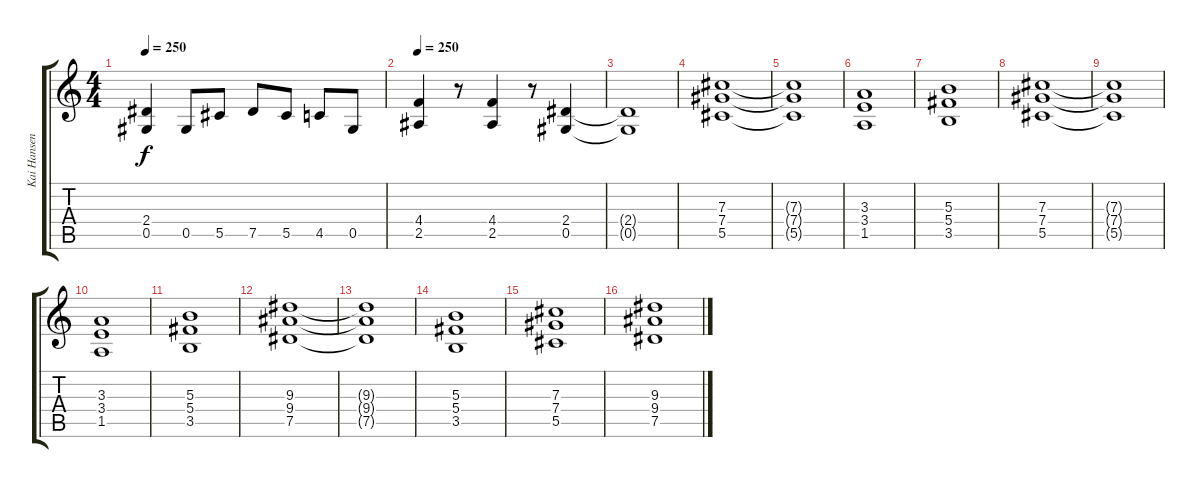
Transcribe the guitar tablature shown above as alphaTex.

\track ("Kai Hansen" "Kai Hansen") {instrument electricguitarclean}
\staff {score tabs}
\tuning (Eb4 Bb3 Gb3 Db3 Ab2 Eb2) {hide}
\ts (4 4)
\tempo 250
\clef g2
\ks c
(2.4{t} 0.5{t}).4{dy f} 0.5.8 5.5.8 7.5.8 5.5.8 4.5.8 0.5.8 |
\tempo 250
(4.4 2.5).4 r.8 (4.4 2.5).4 r.8 (2.4 0.5).4 |
(2.4{t} 0.5{t}).1 |
(7.3 7.4 5.5).1 |
(7.3{t} 7.4{t} 5.5{t}).1 |
(3.3 3.4 1.5).1 |
(5.3 5.4 3.5).1 |
(7.3 7.4 5.5).1 |
(7.3{t} 7.4{t} 5.5{t}).1 |
(3.3 3.4 1.5).1 |
(5.3 5.4 3.5).1 |
(9.3 9.4 7.5).1 |
(9.3{t} 9.4{t} 7.5{t}).1 |
(5.3 5.4 3.5).1 |
(7.3 7.4 5.5).1 |
(9.3 9.4 7.5).1
